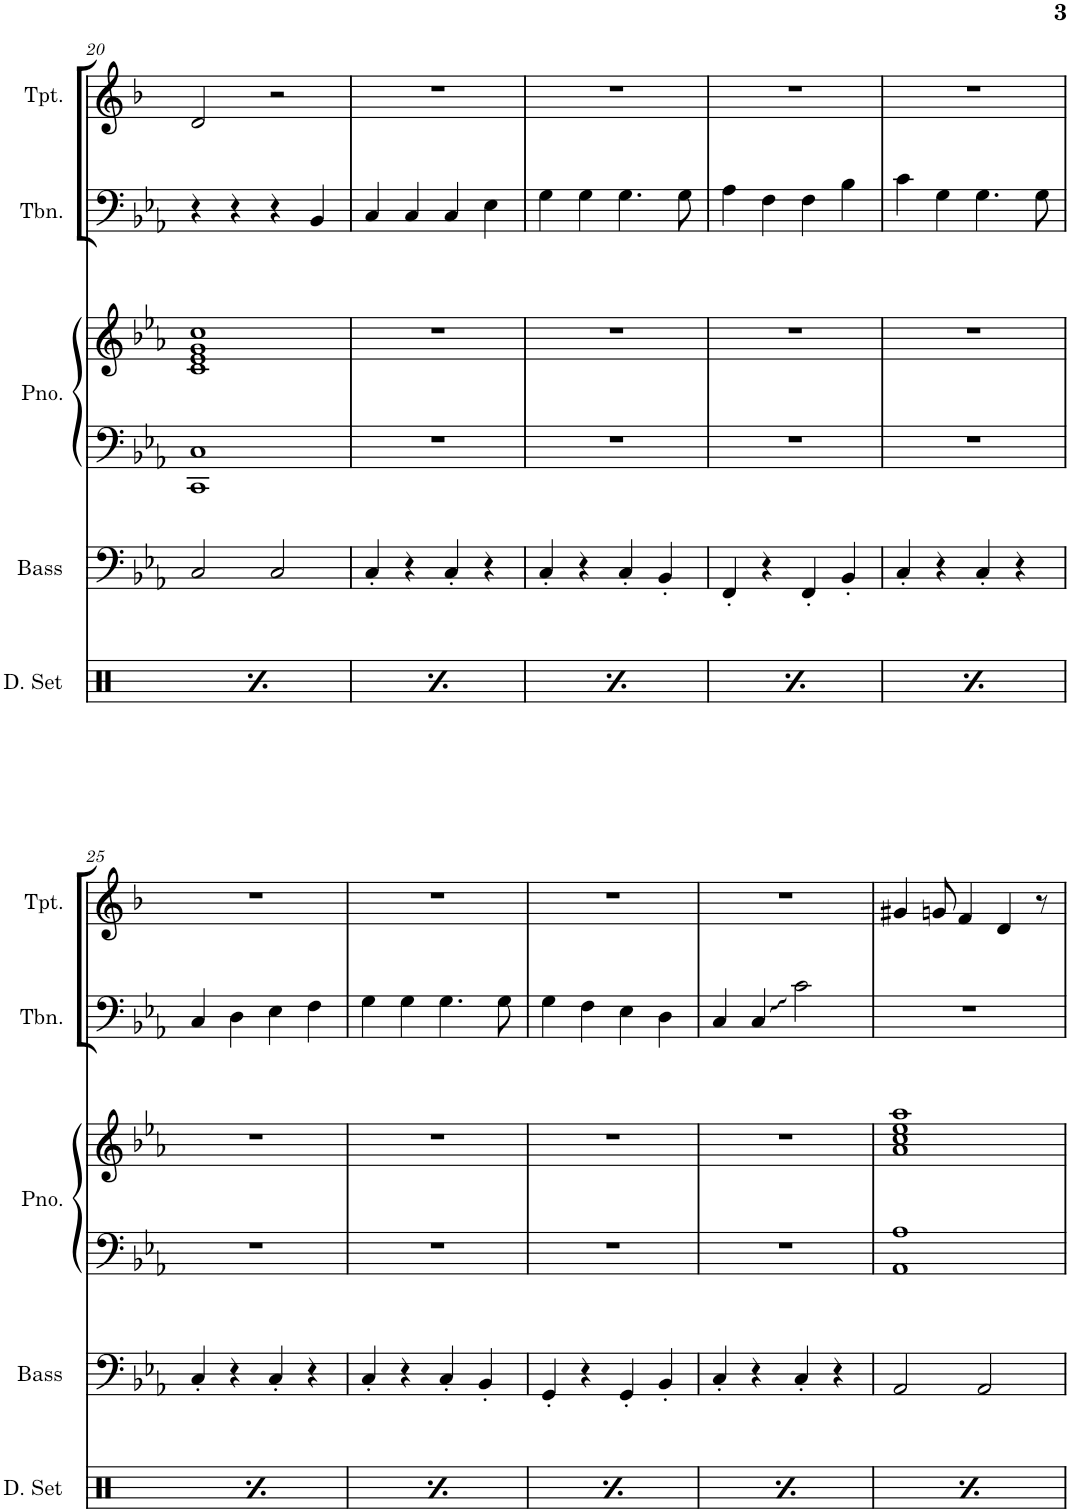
**kern	**kern	**kern	**kern	**kern	**kern
*part5	*part4	*part3	*part3	*part2	*part1
*staff6	*staff5	*staff4	*staff3	*staff2	*staff1
*I"Drumset	*I"Acoustic Bass	*I"Piano	*	*I"Trombone	*I"Trumpet
*I'D. Set	*I'Bass	*I'Pno.	*	*I'Tbn.	*I'Tpt.
!!LO:PB:g=z
*clefX	*clefF4	*clefF4	*clefG2	*clefF4	*clefG2
*	*Trd7c12	*	*	*	*Trd1c2
*k[]	*k[b-e-a-]	*k[b-e-a-]	*k[b-e-a-]	*k[b-e-a-]	*k[b-]
*M4/4	*M4/4	*M4/4	*M4/4	*M4/4	*M4/4
=20	=20	=20	=20	=20	=20
4Rgg/	2C/	1CC 1C	1c 1e- 1g 1cc	4r	2d/
4Rgg/	.	.	.	4r	.
4Rgg/	2C/	.	.	4r	2r
4Rgg/	.	.	.	4BB-/	.
=21	=21	=21	=21	=21	=21
4Rgg/	4C'/	1r	1r	4C/	1r
4Rgg/	4r	.	.	4C/	.
4Rgg/	4C'/	.	.	4C/	.
4Rgg/	4r	.	.	4E-\	.
=22	=22	=22	=22	=22	=22
4Rgg/	4C'/	1r	1r	4G\	1r
4Rgg/	4r	.	.	4G\	.
4Rgg/	4C'/	.	.	4.G\	.
4Rgg/	4BB-'/	.	.	.	.
.	.	.	.	8G\	.
=23	=23	=23	=23	=23	=23
4Rgg/	4FF'/	1r	1r	4A-\	1r
4Rgg/	4r	.	.	4F\	.
4Rgg/	4FF'/	.	.	4F\	.
4Rgg/	4BB-'/	.	.	4B-\	.
=24	=24	=24	=24	=24	=24
4Rgg/	4C'/	1r	1r	4c\	1r
4Rgg/	4r	.	.	4G\	.
4Rgg/	4C'/	.	.	4.G\	.
4Rgg/	4r	.	.	.	.
.	.	.	.	8G\	.
!!LO:LB:g=z
=25	=25	=25	=25	=25	=25
4Rgg/	4C'/	1r	1r	4C/	1r
4Rgg/	4r	.	.	4D\	.
4Rgg/	4C'/	.	.	4E-\	.
4Rgg/	4r	.	.	4F\	.
=26	=26	=26	=26	=26	=26
4Rgg/	4C'/	1r	1r	4G\	1r
4Rgg/	4r	.	.	4G\	.
4Rgg/	4C'/	.	.	4.G\	.
4Rgg/	4BB-'/	.	.	.	.
.	.	.	.	8G\	.
=27	=27	=27	=27	=27	=27
4Rgg/	4GG'/	1r	1r	4G\	1r
4Rgg/	4r	.	.	4F\	.
4Rgg/	4GG'/	.	.	4E-\	.
4Rgg/	4BB-'/	.	.	4D\	.
=28	=28	=28	=28	=28	=28
4Rgg/	4C'/	1r	1r	4C/	1r
4Rgg/	4r	.	.	4C/	.
4Rgg/	4C'/	.	.	2c\	.
4Rgg/	4r	.	.	.	.
=29	=29	=29	=29	=29	=29
4Rgg/	2AA-/	1AA- 1A-	1a- 1cc 1ee- 1aa-	1r	4g#X/
4Rgg/	.	.	.	.	8gn/
.	.	.	.	.	4f/
4Rgg/	2AA-/	.	.	.	.
.	.	.	.	.	4d/
4Rgg/	.	.	.	.	.
.	.	.	.	.	8r
=	=	=	=	=	=
*-	*-	*-	*-	*-	*-
